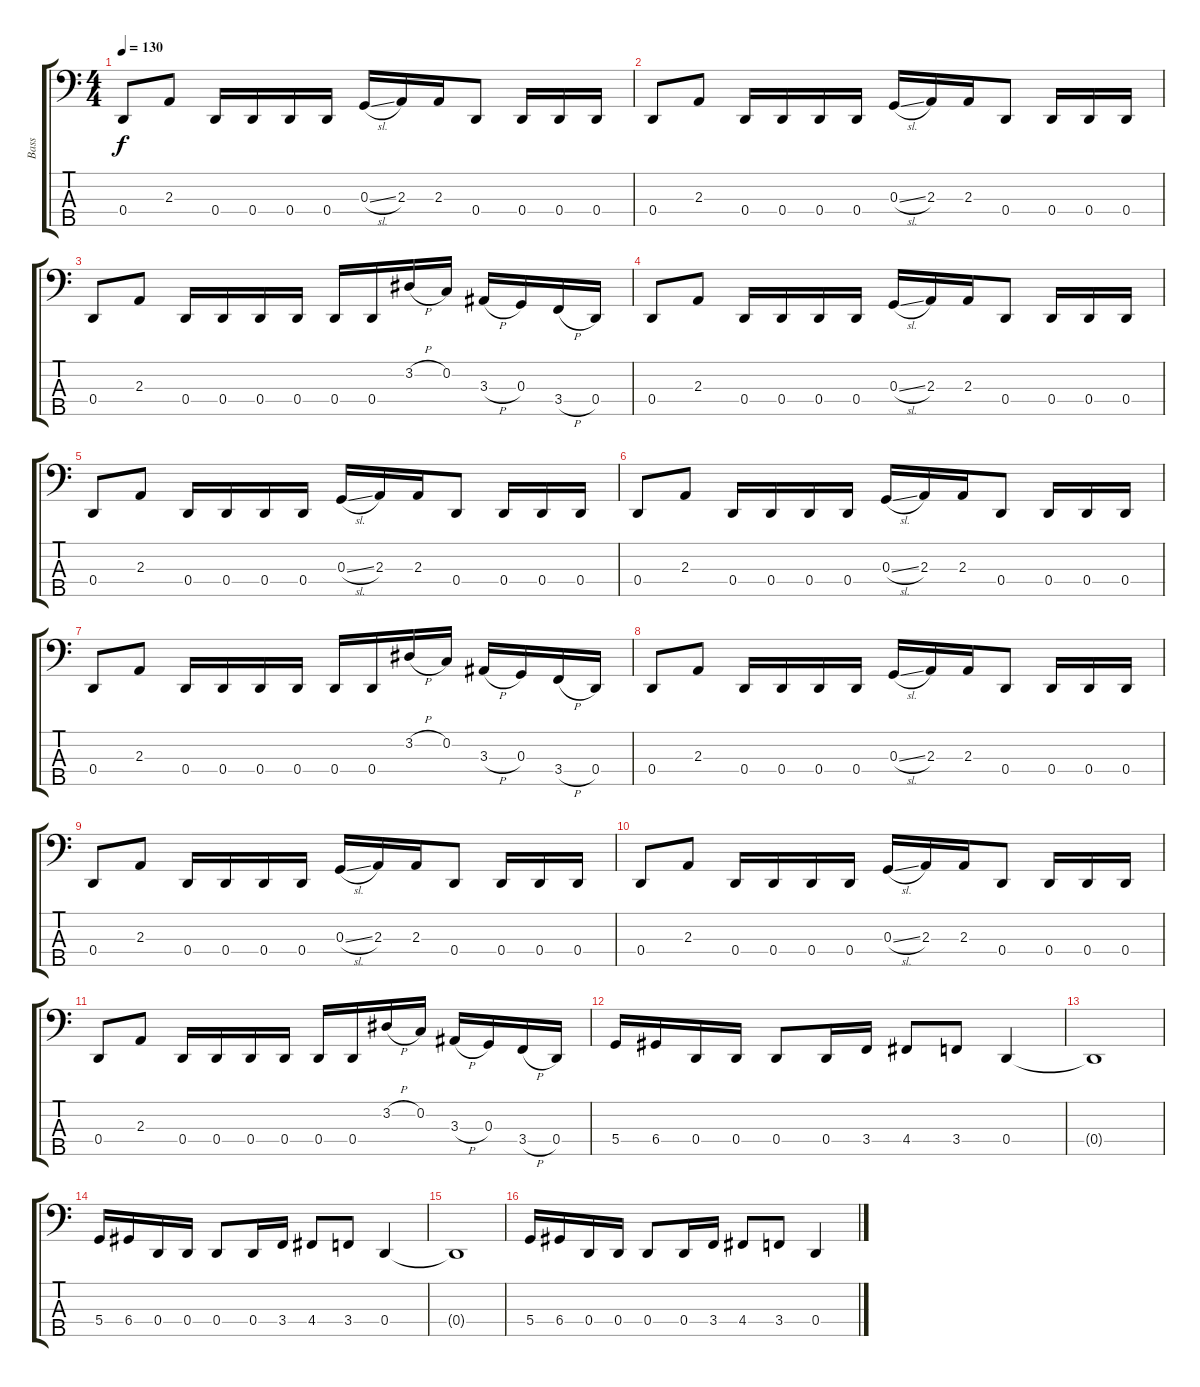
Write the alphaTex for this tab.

\track ("Bass" "Bass") {instrument electricbassfinger}
\staff {score tabs}
\tuning (F2 C2 G1 D1 A0) {hide}
\ts (4 4)
\tempo 130
\clef f4
\ks c
0.4.8{dy f} 2.3.8 0.4.16 0.4.16 0.4.16 0.4.16 0.3{sl}.16 2.3.16 2.3.16 0.4.8 0.4.16 0.4.16 0.4.16 |
0.4.8 2.3.8 0.4.16 0.4.16 0.4.16 0.4.16 0.3{sl}.16 2.3.16 2.3.16 0.4.8 0.4.16 0.4.16 0.4.16 |
0.4.8 2.3.8 0.4.16 0.4.16 0.4.16 0.4.16 0.4.16 0.4.16 3.2{h}.16 0.2.16 3.3{h}.16 0.3.16 3.4{h}.16 0.4.16 |
0.4.8 2.3.8 0.4.16 0.4.16 0.4.16 0.4.16 0.3{sl}.16 2.3.16 2.3.16 0.4.8 0.4.16 0.4.16 0.4.16 |
0.4.8 2.3.8 0.4.16 0.4.16 0.4.16 0.4.16 0.3{sl}.16 2.3.16 2.3.16 0.4.8 0.4.16 0.4.16 0.4.16 |
0.4.8 2.3.8 0.4.16 0.4.16 0.4.16 0.4.16 0.3{sl}.16 2.3.16 2.3.16 0.4.8 0.4.16 0.4.16 0.4.16 |
0.4.8 2.3.8 0.4.16 0.4.16 0.4.16 0.4.16 0.4.16 0.4.16 3.2{h}.16 0.2.16 3.3{h}.16 0.3.16 3.4{h}.16 0.4.16 |
0.4.8 2.3.8 0.4.16 0.4.16 0.4.16 0.4.16 0.3{sl}.16 2.3.16 2.3.16 0.4.8 0.4.16 0.4.16 0.4.16 |
0.4.8 2.3.8 0.4.16 0.4.16 0.4.16 0.4.16 0.3{sl}.16 2.3.16 2.3.16 0.4.8 0.4.16 0.4.16 0.4.16 |
0.4.8 2.3.8 0.4.16 0.4.16 0.4.16 0.4.16 0.3{sl}.16 2.3.16 2.3.16 0.4.8 0.4.16 0.4.16 0.4.16 |
0.4.8 2.3.8 0.4.16 0.4.16 0.4.16 0.4.16 0.4.16 0.4.16 3.2{h}.16 0.2.16 3.3{h}.16 0.3.16 3.4{h}.16 0.4.16 |
5.4.16 6.4.16 0.4.16 0.4.16 0.4.8 0.4.16 3.4.16 4.4.8 3.4.8 0.4.4 |
0.4{t}.1 |
5.4.16 6.4.16 0.4.16 0.4.16 0.4.8 0.4.16 3.4.16 4.4.8 3.4.8 0.4.4 |
0.4{t}.1 |
5.4.16 6.4.16 0.4.16 0.4.16 0.4.8 0.4.16 3.4.16 4.4.8 3.4.8 0.4.4
